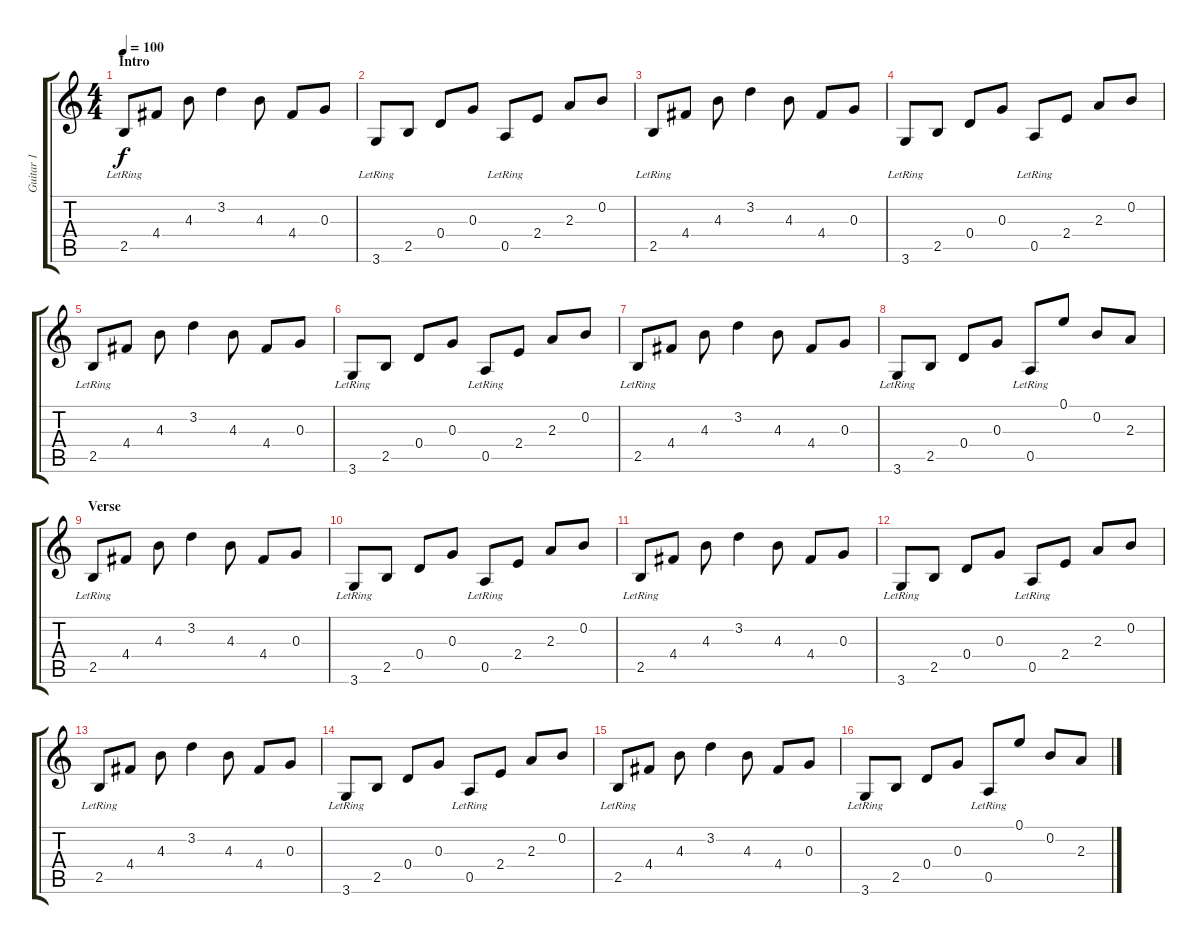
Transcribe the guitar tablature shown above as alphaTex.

\track ("Guitar 1" "Guitar 1") {instrument acousticguitarsteel}
\staff {score tabs}
\tuning (E4 B3 G3 D3 A2 E2) {hide}
\ts (4 4)
\section ("" "Intro")
\tempo 100
\clef g2
\ks c
2.5{lr}.8{dy f instrument acousticguitarsteel} 4.4.8 4.3.8 3.2.4 4.3.8 4.4.8 0.3.8 |
3.6{lr}.8 2.5.8 0.4.8 0.3.8 0.5{lr}.8 2.4.8 2.3.8 0.2.8 |
2.5{lr}.8 4.4.8 4.3.8 3.2.4 4.3.8 4.4.8 0.3.8 |
3.6{lr}.8 2.5.8 0.4.8 0.3.8 0.5{lr}.8 2.4.8 2.3.8 0.2.8 |
2.5{lr}.8 4.4.8 4.3.8 3.2.4 4.3.8 4.4.8 0.3.8 |
3.6{lr}.8 2.5.8 0.4.8 0.3.8 0.5{lr}.8 2.4.8 2.3.8 0.2.8 |
2.5{lr}.8 4.4.8 4.3.8 3.2.4 4.3.8 4.4.8 0.3.8 |
3.6{lr}.8 2.5.8 0.4.8 0.3.8 0.5{lr}.8 0.1.8 0.2.8 2.3.8 |
\section ("" "Verse")
2.5{lr}.8 4.4.8 4.3.8 3.2.4 4.3.8 4.4.8 0.3.8 |
3.6{lr}.8 2.5.8 0.4.8 0.3.8 0.5{lr}.8 2.4.8 2.3.8 0.2.8 |
2.5{lr}.8 4.4.8 4.3.8 3.2.4 4.3.8 4.4.8 0.3.8 |
3.6{lr}.8 2.5.8 0.4.8 0.3.8 0.5{lr}.8 2.4.8 2.3.8 0.2.8 |
2.5{lr}.8 4.4.8 4.3.8 3.2.4 4.3.8 4.4.8 0.3.8 |
3.6{lr}.8 2.5.8 0.4.8 0.3.8 0.5{lr}.8 2.4.8 2.3.8 0.2.8 |
2.5{lr}.8 4.4.8 4.3.8 3.2.4 4.3.8 4.4.8 0.3.8 |
3.6{lr}.8 2.5.8 0.4.8 0.3.8 0.5{lr}.8 0.1.8 0.2.8 2.3.8
